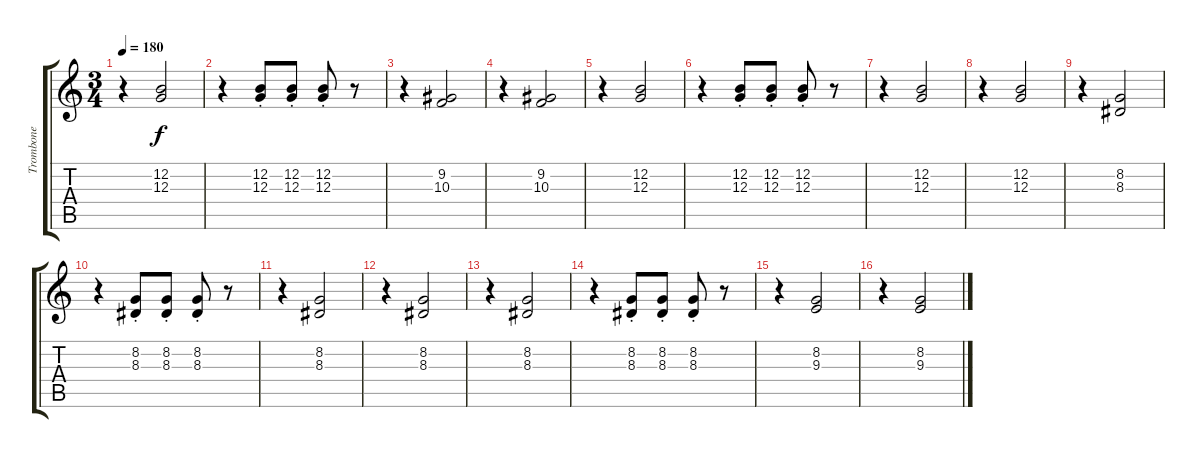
\track ("Trombone" "Trombone") {instrument trombone}
\staff {score tabs}
\tuning (E4 B3 G3 D3 A2 E2) {hide}
\ts (3 4)
\tempo 180
\clef g2
\ks c
r.4{dy f} (12.2 12.3).2 |
r.4 (12.2 12.3{st}).8 (12.2 12.3{st}).8 (12.2 12.3{st}).8 r.8 |
r.4 (9.2 10.3).2 |
r.4 (9.2 10.3).2 |
r.4 (12.2 12.3).2 |
r.4 (12.2 12.3{st}).8 (12.2 12.3{st}).8 (12.2 12.3{st}).8 r.8 |
r.4 (12.2 12.3).2 |
r.4 (12.2 12.3).2 |
r.4 (8.2 8.3).2 |
r.4 (8.2 8.3{st}).8 (8.2 8.3{st}).8 (8.2 8.3{st}).8 r.8 |
r.4 (8.2 8.3).2 |
r.4 (8.2 8.3).2 |
r.4 (8.2 8.3).2 |
r.4 (8.2{st} 8.3).8 (8.2{st} 8.3).8 (8.2{st} 8.3).8 r.8 |
r.4 (8.2 9.3).2 |
r.4 (8.2 9.3).2
